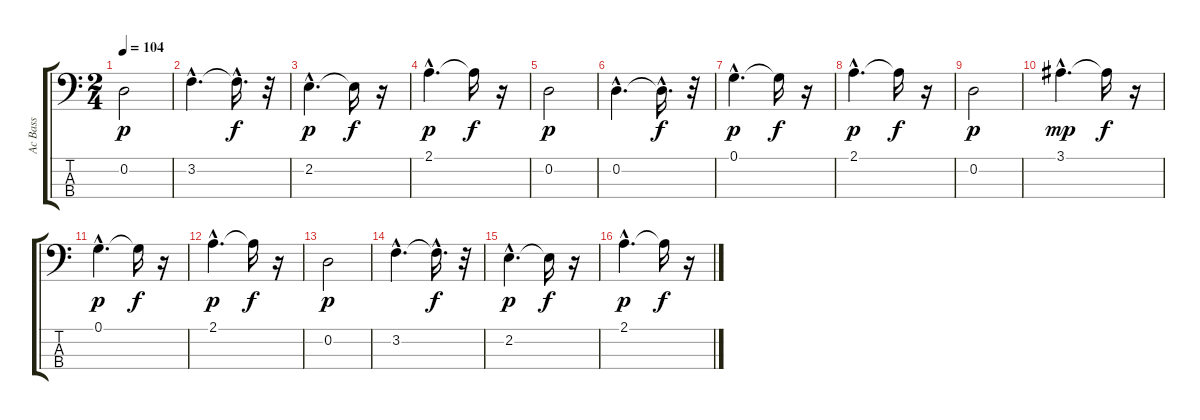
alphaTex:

\track ("Ac Bass" "Ac Bass") {instrument acousticbass}
\staff {score tabs}
\tuning (G2 D2 A1 E1) {hide}
\ts (2 4)
\tempo 104
\clef f4
\ks c
0.2.2{dy p} |
3.2{hac}.4{d} 3.2{hac t}.16{d dy f} r.32 |
2.2{hac}.4{d dy p} 2.2{t}.16{dy f} r.16 |
2.1{hac}.4{d dy p} 2.1{t}.16{dy f} r.16 |
0.2.2{dy p} |
0.2{hac}.4{d} 0.2{hac t}.16{d dy f} r.32 |
0.1{hac}.4{d dy p} 0.1{t}.16{dy f} r.16 |
2.1{hac}.4{d dy p} 2.1{t}.16{dy f} r.16 |
0.2.2{dy p} |
3.1{hac}.4{d dy mp} 3.1{t}.16{dy f} r.16 |
0.1{hac}.4{d dy p} 0.1{t}.16{dy f} r.16 |
2.1{hac}.4{d dy p} 2.1{t}.16{dy f} r.16 |
0.2.2{dy p} |
3.2{hac}.4{d} 3.2{hac t}.16{d dy f} r.32 |
2.2{hac}.4{d dy p} 2.2{t}.16{dy f} r.16 |
2.1{hac}.4{d dy p} 2.1{t}.16{dy f} r.16
